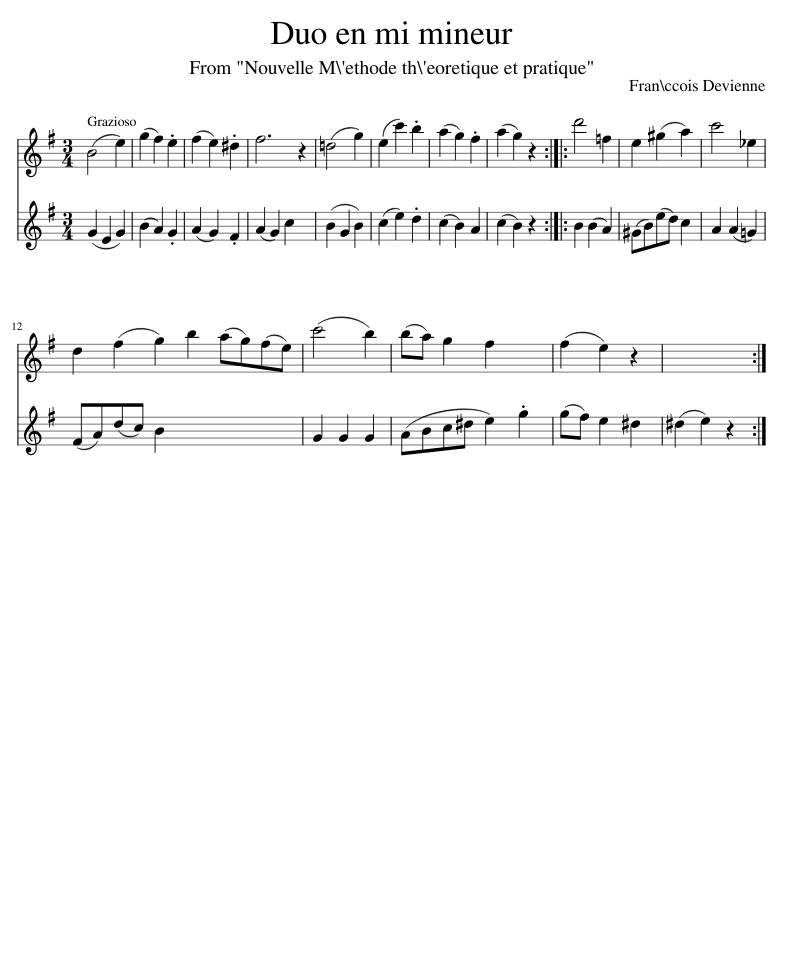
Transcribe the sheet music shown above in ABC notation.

X:1
%%score 1 2
L:1/8
M:3/4
I:linebreak $
K:Emin
V:1 treble
V:2 treble
V:1
 (B4 e2) | (g2 f2) .e2 | (f2 e2) .^d2 | f6 z2 | (=d4 g2) | %5
 (e2 c'2) .b2 | (a2 g2) .f2 | (a2 g2) z2 :: d'4 =f2 | e2 (^g2 a2) | %10
 c'4 _e2 |$ d2 (f2 g2) b2 (ag)(fe) | (c'4 b2) | (ba) g2 f2 x2 | (f2 e2) z2 | %15
 x6 :| %16
V:2
 (G2 E2 G2) | (B2 A2) .G2 | (A2 G2) .F2 | (A2 G2) c2 x2 | (B2 G2 B2) | %5
 (c2 e2) .d2 | (c2 B2) A2 | (c2 B2) z2 :: B2 (B2 A2) | (^GB)(ed) c2 | %10
 A2 (A2 =G2) |$ (FA)(dc) B2 x6 | G2 G2 G2 | (ABc^d e2) .g2 | (gf) e2 ^d2 | %15
 (^d2 e2) z2 :| %16
